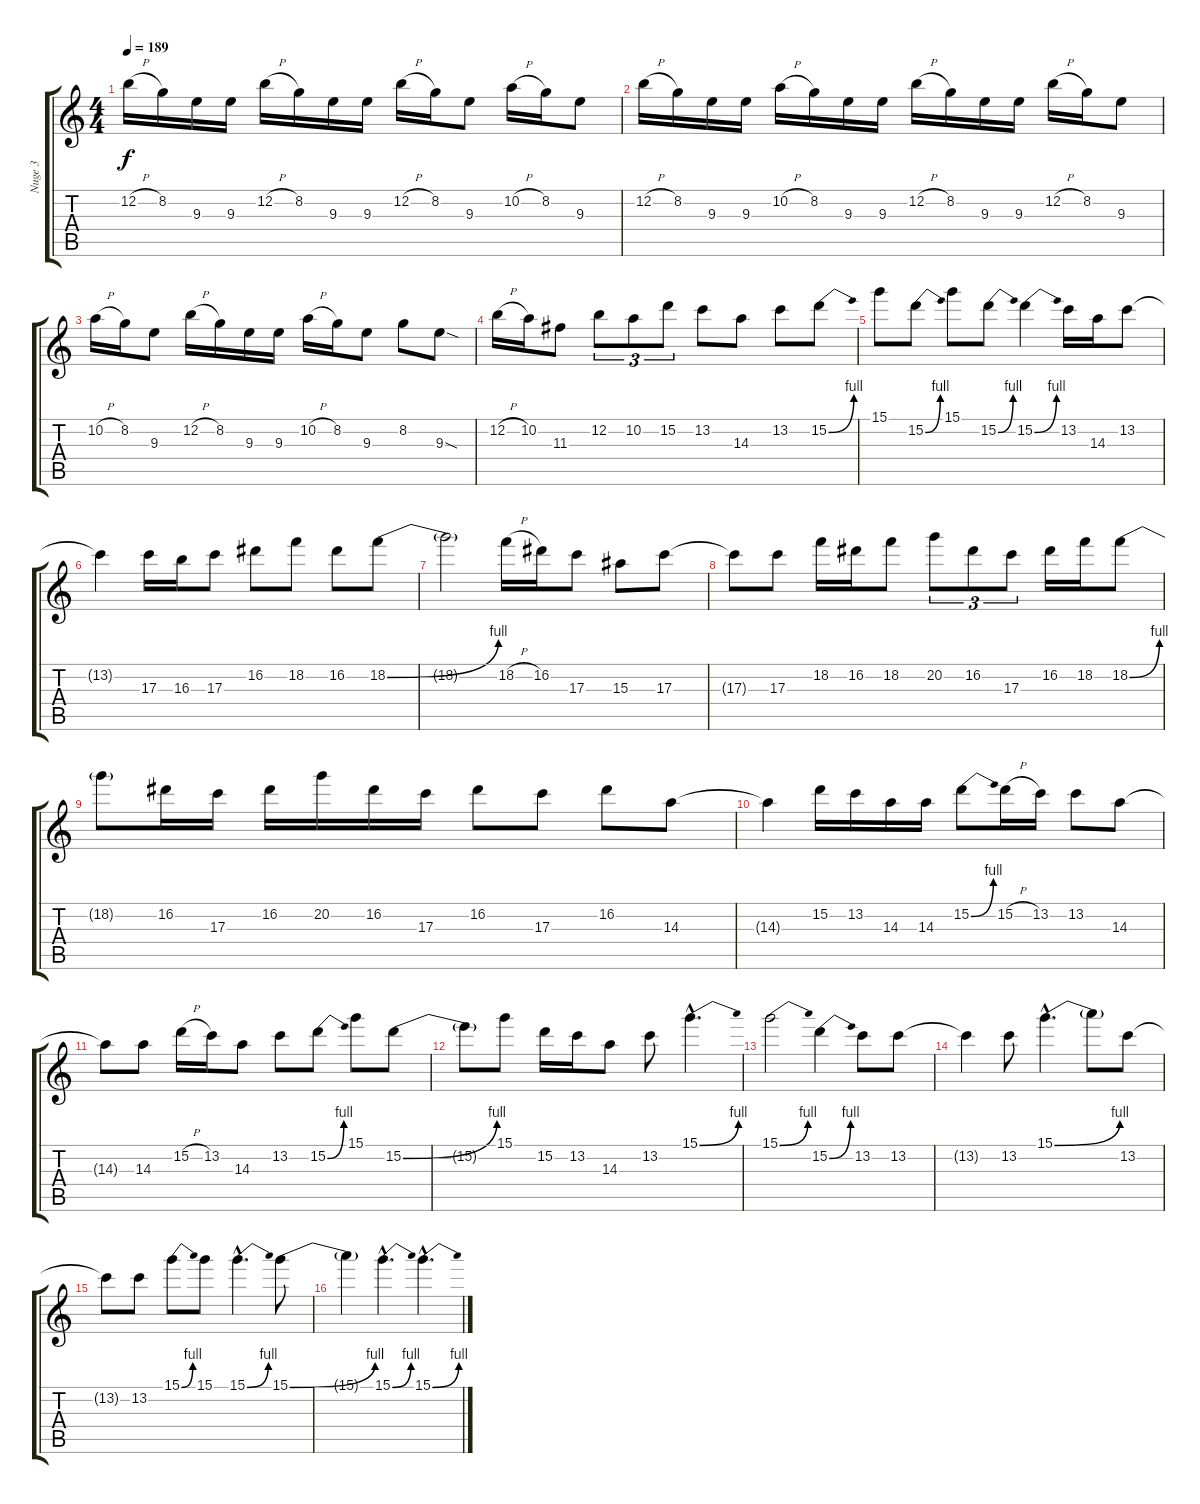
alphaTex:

\track ("Nuge 3" "Nuge 3") {instrument overdrivenguitar}
\staff {score tabs}
\tuning (E4 B3 G3 D3 A2 E2) {hide}
\ts (4 4)
\tempo 189
\clef g2
\ks c
12.2{h}.16{dy f} 8.2.16 9.3.16 9.3.16 12.2{h}.16 8.2.16 9.3.16 9.3.16 12.2{h}.16 8.2.16 9.3.8 10.2{h}.16 8.2.16 9.3.8 |
12.2{h}.16 8.2.16 9.3.16 9.3.16 10.2{h}.16 8.2.16 9.3.16 9.3.16 12.2{h}.16 8.2.16 9.3.16 9.3.16 12.2{h}.16 8.2.16 9.3.8 |
10.2{h}.16 8.2.16 9.3.8 12.2{h}.16 8.2.16 9.3.16 9.3.16 10.2{h}.16 8.2.16 9.3.8 8.2.8 9.3{sod}.8 |
12.2{h}.16 10.2.16 11.3.8 12.2.8{tu (3 2)} 10.2.8{tu (3 2)} 15.2.8{tu (3 2)} 13.2.8 14.3.8 13.2.8 15.2{be (bend 0 0 60 4)}.8 |
15.1.8 15.2{be (bend 0 0 60 4)}.8 15.1.8 15.2{be (bend 0 0 60 4)}.8 15.2{be (bend 0 0 60 4)}.4 13.2.16 14.3.16 13.2.8 |
13.2{t}.4 17.3.16 16.3.16 17.3.8 16.2.8 18.2.8 16.2.8 18.2{be (bend 0 0 60 4)}.8 |
18.2{t}.2 18.2{h}.16 16.2.16 17.3.8 15.3.8 17.3.8 |
17.3{t}.8 17.3.8 18.2.16 16.2.16 18.2.8 20.2.8{tu (3 2)} 16.2.8{tu (3 2)} 17.3.8{tu (3 2)} 16.2.16 18.2.16 18.2{be (bend 0 0 60 4)}.8 |
18.2{t}.8 16.2.16 17.3.16 16.2.16 20.2.16 16.2.16 17.3.16 16.2.8 17.3.8 16.2.8 14.3.8 |
14.3{t}.4 15.2.16 13.2.16 14.3.16 14.3.16 15.2{be (bend 0 0 60 4)}.8 15.2{h}.16 13.2.16 13.2.8 14.3.8 |
14.3{t}.8 14.3.8 15.2{h}.16 13.2.16 14.3.8 13.2.8 15.2{be (bend 0 0 60 4)}.8 15.1.8 15.2{be (bend 0 0 60 4)}.8 |
15.2{t}.8 15.1.8 15.2.16 13.2.16 14.3.8 13.2.8 15.1{be (bend 0 0 60 4) hac}.4{d} |
15.1{be (bend 0 0 60 4)}.2 15.2{be (bend 0 0 60 4)}.4 13.2.8 13.2.8 |
13.2{t}.4 13.2.8 15.1{be (bend 0 0 60 4) hac}.4{d} 15.1{t}.8 13.2.8 |
13.2{t}.8 13.2.8 15.1{be (bend 0 0 60 4)}.8 15.1.8 15.1{be (bend 0 0 60 4) hac}.4{d} 15.1{be (bend 0 0 60 4)}.8 |
15.1{t}.4 15.1{be (bend 0 0 60 4) hac}.4{d} 15.1{be (bend 0 0 60 4) hac}.4{d}
